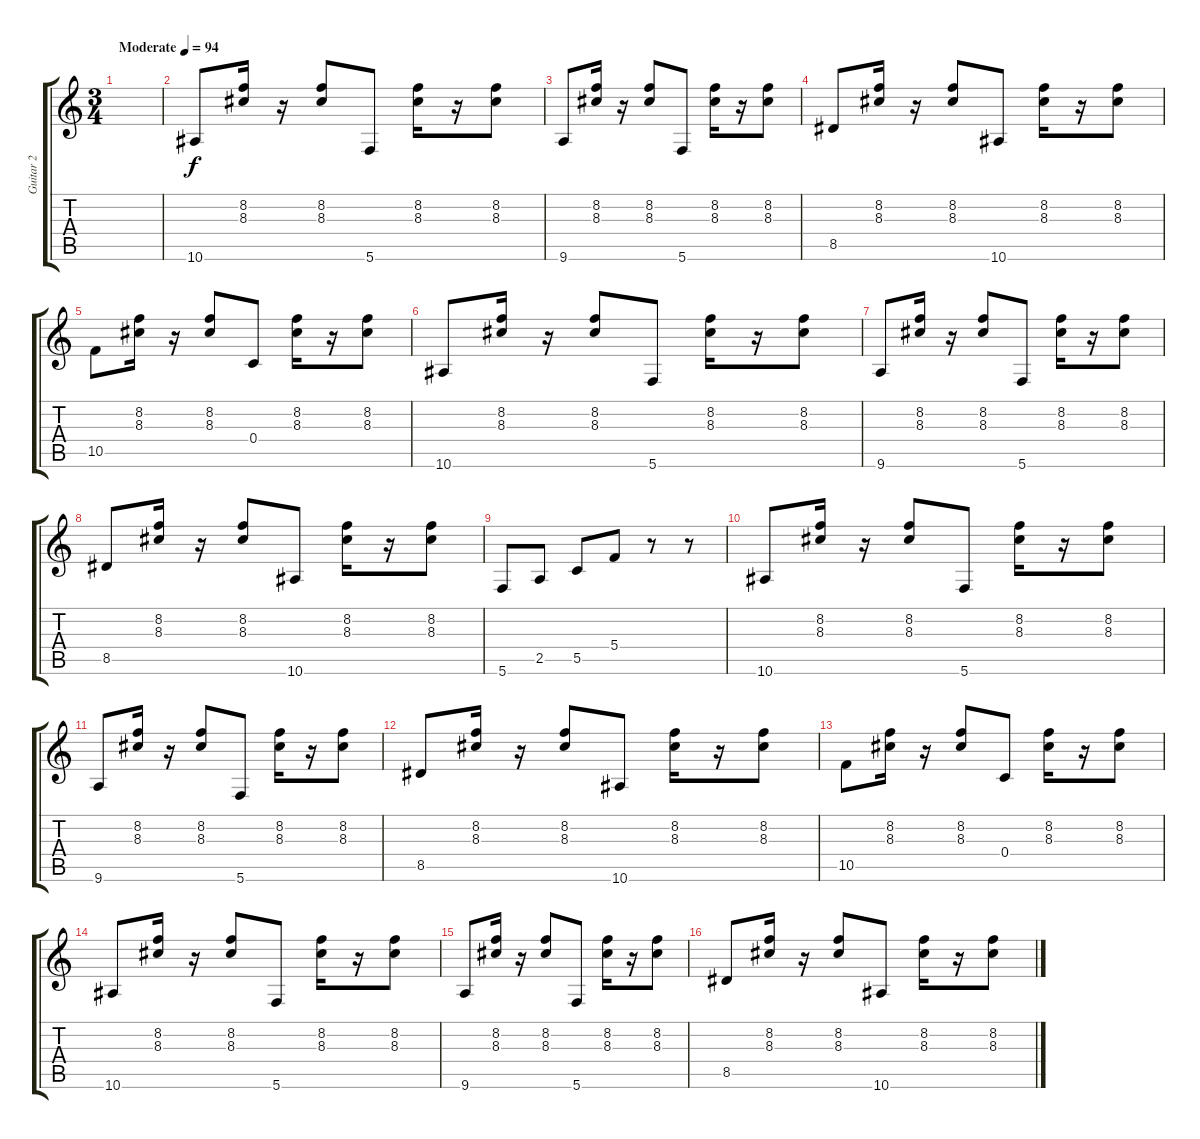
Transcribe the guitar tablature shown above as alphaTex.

\track ("Guitar 2" "Guitar 2") {instrument overdrivenguitar}
\staff {score tabs}
\tuning (D4 A3 F3 C3 G2 C2) {hide}
\ts (3 4)
\section ("" "")
\tempo (94 "Moderate")
\clef g2
\ks c
|
10.6.8 (8.2 8.3).16 r.16 (8.2 8.3).8 5.6.8 (8.2 8.3).16 r.16 (8.2 8.3).8 |
9.6.8 (8.2 8.3).16 r.16 (8.2 8.3).8 5.6.8 (8.2 8.3).16 r.16 (8.2 8.3).8 |
8.5.8 (8.2 8.3).16 r.16 (8.2 8.3).8 10.6.8 (8.2 8.3).16 r.16 (8.2 8.3).8 |
10.5.8 (8.2 8.3).16 r.16 (8.2 8.3).8 0.4.8 (8.2 8.3).16 r.16 (8.2 8.3).8 |
10.6.8 (8.2 8.3).16 r.16 (8.2 8.3).8 5.6.8 (8.2 8.3).16 r.16 (8.2 8.3).8 |
9.6.8 (8.2 8.3).16 r.16 (8.2 8.3).8 5.6.8 (8.2 8.3).16 r.16 (8.2 8.3).8 |
8.5.8 (8.2 8.3).16 r.16 (8.2 8.3).8 10.6.8 (8.2 8.3).16 r.16 (8.2 8.3).8 |
5.6.8 2.5.8 5.5.8 5.4.8 r.8 r.8 |
10.6.8 (8.2 8.3).16 r.16 (8.2 8.3).8 5.6.8 (8.2 8.3).16 r.16 (8.2 8.3).8 |
9.6.8 (8.2 8.3).16 r.16 (8.2 8.3).8 5.6.8 (8.2 8.3).16 r.16 (8.2 8.3).8 |
8.5.8 (8.2 8.3).16 r.16 (8.2 8.3).8 10.6.8 (8.2 8.3).16 r.16 (8.2 8.3).8 |
10.5.8 (8.2 8.3).16 r.16 (8.2 8.3).8 0.4.8 (8.2 8.3).16 r.16 (8.2 8.3).8 |
10.6.8 (8.2 8.3).16 r.16 (8.2 8.3).8 5.6.8 (8.2 8.3).16 r.16 (8.2 8.3).8 |
9.6.8 (8.2 8.3).16 r.16 (8.2 8.3).8 5.6.8 (8.2 8.3).16 r.16 (8.2 8.3).8 |
8.5.8 (8.2 8.3).16 r.16 (8.2 8.3).8 10.6.8 (8.2 8.3).16 r.16 (8.2 8.3).8
